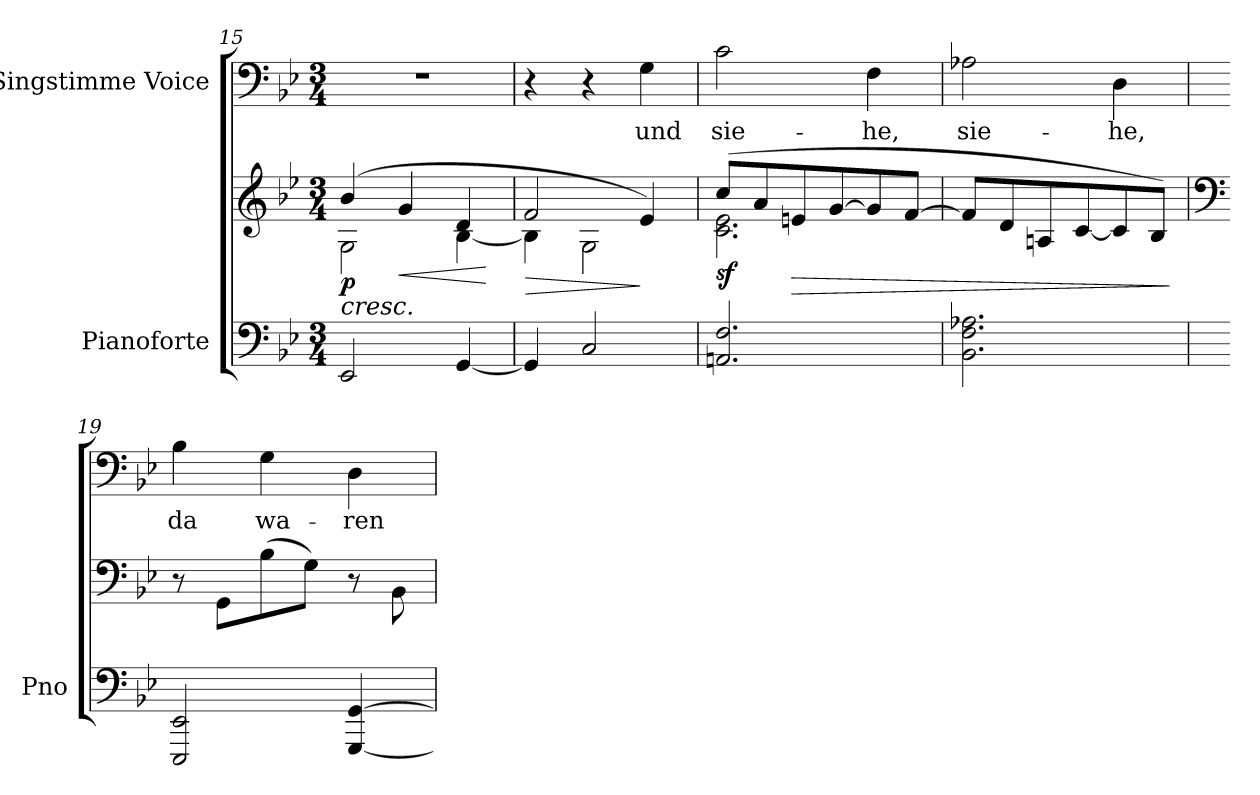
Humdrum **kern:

**kern	**kern	**dynam	**kern	**text
*part2	*part2	*part2	*part1	*part1
*staff3	*staff2	*staff2/3	*staff1	*staff1
*I"Pianoforte	*	*	*I"Singstimme Voice	*
*I'Pno	*	*	*	*
*clefF4	*clefG2	*	*clefF4	*
*k[b-e-]	*k[b-e-]	*	*k[b-e-]	*
*M3/4	*M3/4	*	*M3/4	*
=15	=15	=15	=15	=15
!	!	!LO:HP:b	!	!
*	*^	*	*	*
!	!	!	!LO:DY:n=1:b	!	!
2EE-/	(4b-/	2G\	< p	2.r	.
!	!	!	!LO:HP:b	!	!
.	4g/	.	<	.	.
[4GG/	4d/	[4B-\	.	.	.
*	*v	*v	*	*	*
.	.	[	.	.
=16	=16	=16	=16	=16
!	!	!LO:HP:b	!	!
*	*^	*	*	*
4GG/]	2f/	4B-\]	>	4r	.
2C/	.	2G\	.	4r	.
.	4e-/)	.	]	4G\	und
*	*v	*v	*	*	*
.	.	[	.	.
=17	=17	=17	=17	=17
*	*^	*	*	*
!	!	!	!LO:DY:b	!	!
2.AAn/ 2.F/	(8cc/L	2.c\ 2.e-\	sf	2c\	sie-
.	8a/	.	.	.	.
!	!	!	!LO:HP:b	!	!
.	8en/	.	>	.	.
.	[8g/	.	.	.	.
.	8g/]	.	.	4F\	-he,
.	[8f/J	.	.	.	.
*	*v	*v	*	*	*
=18	=18	=18	=18	=18
2.BB-\ 2.F\ 2.A-X\	8f/L]	.	2A-X\	sie-
.	8d/	.	.	.
.	8An/	.	.	.
.	[8c/	.	.	.
.	8c/]	.	4D\	-he,
.	8B-/J)	.	.	.
.	.	]	.	.
=19	=19	=19	=19	=19
*	*clefF4	*	*	*
2EEE-/ 2EE-/	8r	.	4B-\	da
.	8GG\L	.	.	.
.	(8B-\	.	4G\	wa-
.	8G\J)	.	.	.
[4GGG/ [4GG/	8r	.	4D\	-ren
.	8BB-\L	.	.	.
=	=	=	=	=
*-	*-	*-	*-	*-
